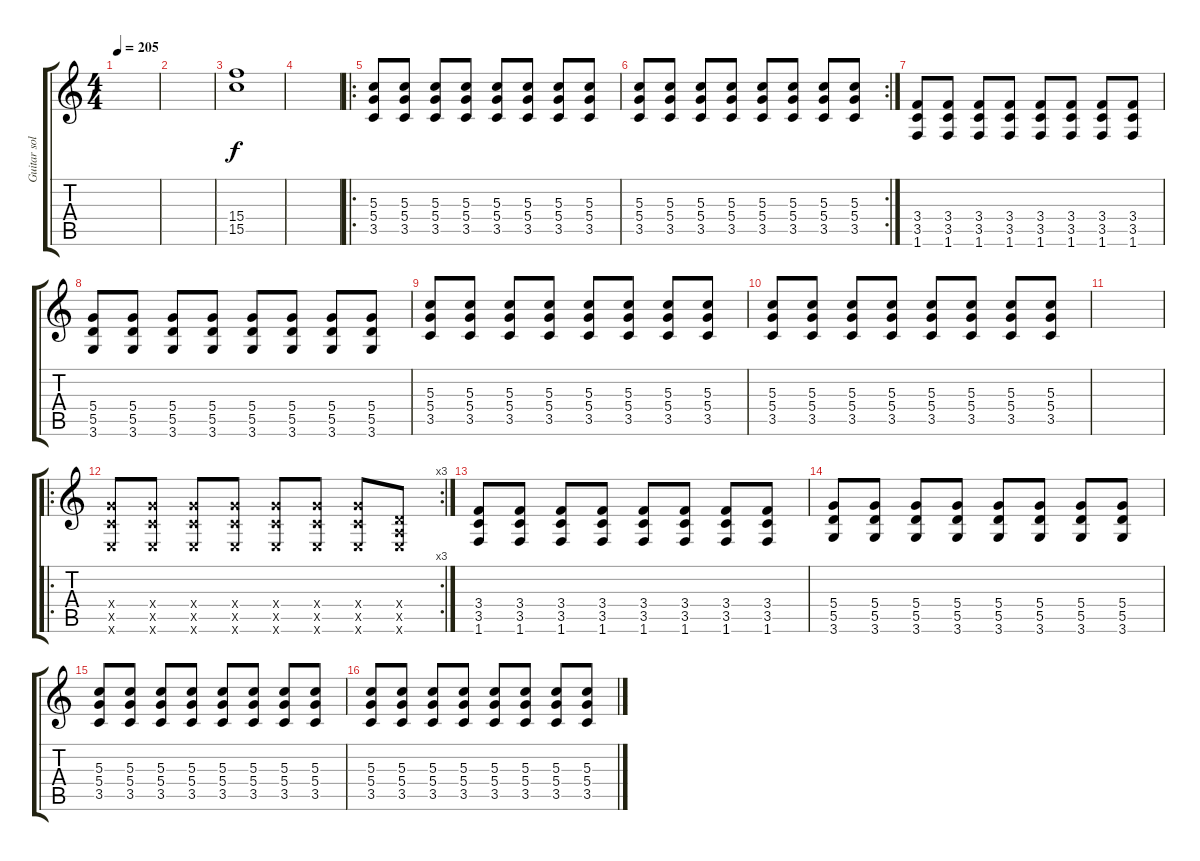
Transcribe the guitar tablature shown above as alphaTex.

\track ("Guitar solo " "Guitar sol") {instrument distortionguitar}
\staff {score tabs}
\tuning (E4 B3 G3 D3 A2 E2) {hide}
\ts (4 4)
\tempo 205
\clef g2
\ks c
|
|
(15.4 15.5).1 |
|
\ro
(5.3 5.4 3.5).8 (5.3 5.4 3.5).8 (5.3 5.4 3.5).8 (5.3 5.4 3.5).8 (5.3 5.4 3.5).8 (5.3 5.4 3.5).8 (5.3 5.4 3.5).8 (5.3 5.4 3.5).8 |
\rc 2
(5.3 5.4 3.5).8 (5.3 5.4 3.5).8 (5.3 5.4 3.5).8 (5.3 5.4 3.5).8 (5.3 5.4 3.5).8 (5.3 5.4 3.5).8 (5.3 5.4 3.5).8 (5.3 5.4 3.5).8 |
(3.4 3.5 1.6).8 (3.4 3.5 1.6).8 (3.4 3.5 1.6).8 (3.4 3.5 1.6).8 (3.4 3.5 1.6).8 (3.4 3.5 1.6).8 (3.4 3.5 1.6).8 (3.4 3.5 1.6).8 |
(5.4 5.5 3.6).8 (5.4 5.5 3.6).8 (5.4 5.5 3.6).8 (5.4 5.5 3.6).8 (5.4 5.5 3.6).8 (5.4 5.5 3.6).8 (5.4 5.5 3.6).8 (5.4 5.5 3.6).8 |
(5.3 5.4 3.5).8 (5.3 5.4 3.5).8 (5.3 5.4 3.5).8 (5.3 5.4 3.5).8 (5.3 5.4 3.5).8 (5.3 5.4 3.5).8 (5.3 5.4 3.5).8 (5.3 5.4 3.5).8 |
(5.3 5.4 3.5).8 (5.3 5.4 3.5).8 (5.3 5.4 3.5).8 (5.3 5.4 3.5).8 (5.3 5.4 3.5).8 (5.3 5.4 3.5).8 (5.3 5.4 3.5).8 (5.3 5.4 3.5).8 |
|
\ro
\rc 3
(5.4{x} 3.5{x} 0.6{x}).8 (5.4{x} 3.5{x} 0.6{x}).8 (5.4{x} 3.5{x} 0.6{x}).8 (5.4{x} 3.5{x} 0.6{x}).8 (5.4{x} 3.5{x} 0.6{x}).8 (5.4{x} 3.5{x} 0.6{x}).8 (5.4{x} 3.5{x} 0.6{x}).8 (0.4{x} 0.5{x} 0.6{x}).8 |
(3.4 3.5 1.6).8 (3.4 3.5 1.6).8 (3.4 3.5 1.6).8 (3.4 3.5 1.6).8 (3.4 3.5 1.6).8 (3.4 3.5 1.6).8 (3.4 3.5 1.6).8 (3.4 3.5 1.6).8 |
(5.4 5.5 3.6).8 (5.4 5.5 3.6).8 (5.4 5.5 3.6).8 (5.4 5.5 3.6).8 (5.4 5.5 3.6).8 (5.4 5.5 3.6).8 (5.4 5.5 3.6).8 (5.4 5.5 3.6).8 |
(5.3 5.4 3.5).8 (5.3 5.4 3.5).8 (5.3 5.4 3.5).8 (5.3 5.4 3.5).8 (5.3 5.4 3.5).8 (5.3 5.4 3.5).8 (5.3 5.4 3.5).8 (5.3 5.4 3.5).8 |
(5.3 5.4 3.5).8 (5.3 5.4 3.5).8 (5.3 5.4 3.5).8 (5.3 5.4 3.5).8 (5.3 5.4 3.5).8 (5.3 5.4 3.5).8 (5.3 5.4 3.5).8 (5.3 5.4 3.5).8
